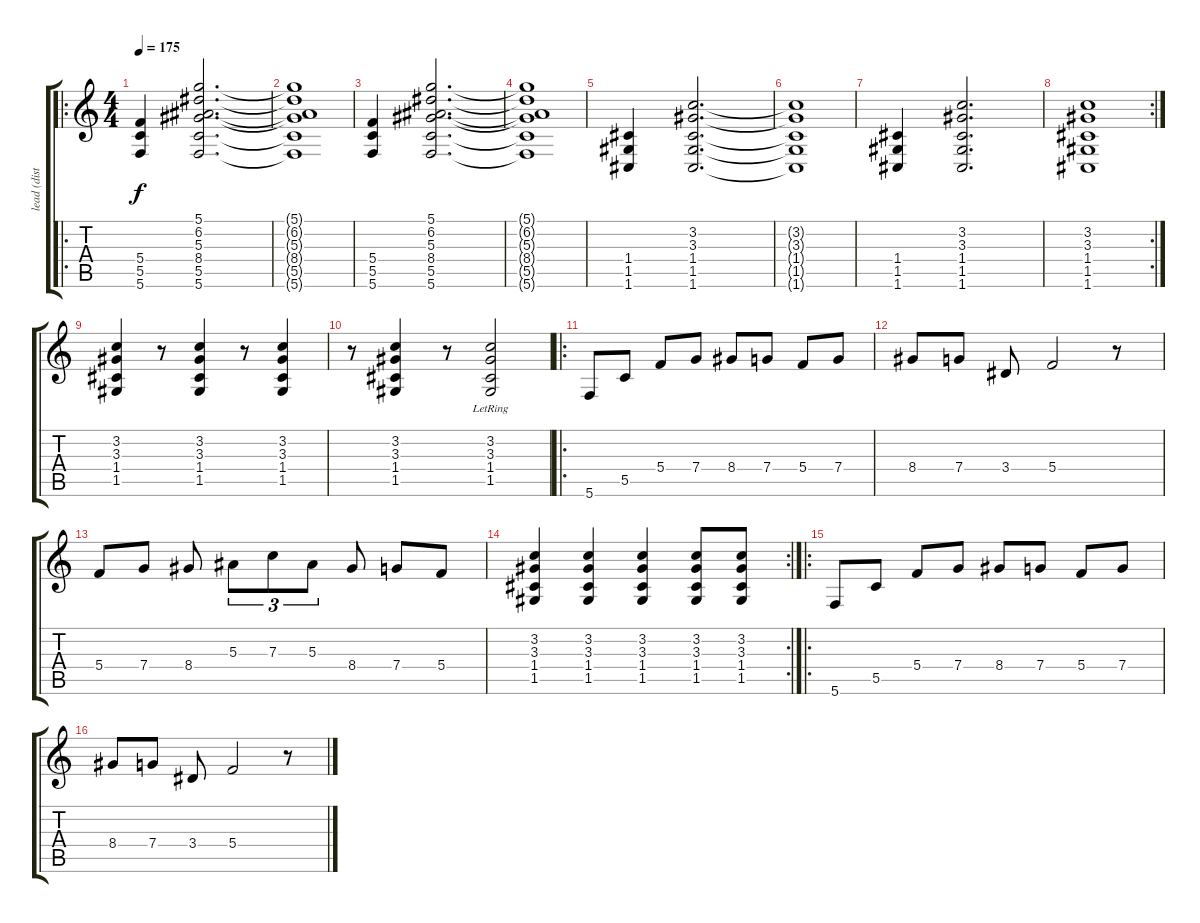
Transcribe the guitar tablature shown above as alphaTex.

\track ("lead (distortion)" "lead (dist") {instrument distortionguitar}
\staff {score tabs}
\tuning (D4 A3 F3 C3 G2 C2) {hide}
\ro
\ts (4 4)
\tempo 175
\clef g2
\ks c
(5.4 5.5 5.6).4{dy f} (5.1 6.2 5.3 8.4 5.5 5.6).2{d} |
(5.1{t} 6.2{t} 5.3{t} 8.4{t} 5.5{t} 5.6{t}).1 |
(5.4 5.5 5.6).4 (5.1 6.2 5.3 8.4 5.5 5.6).2{d} |
(5.1{t} 6.2{t} 5.3{t} 8.4{t} 5.5{t} 5.6{t}).1 |
(1.4 1.5 1.6).4 (3.2 3.3 1.4 1.5 1.6).2{d} |
(3.2{t} 3.3{t} 1.4{t} 1.5{t} 1.6{t}).1 |
(1.4 1.5 1.6).4 (3.2 3.3 1.4 1.5 1.6).2{d} |
\rc 2
(3.2 3.3 1.4 1.5 1.6).1 |
(3.2 3.3 1.4 1.5).4 r.8 (3.2 3.3 1.4 1.5).4 r.8 (3.2 3.3 1.4 1.5).4 |
r.8 (3.2 3.3 1.4 1.5).4 r.8 (3.2 3.3 1.4{lr} 1.5).2 |
\ro
5.6.8 5.5.8 5.4.8 7.4.8 8.4.8 7.4.8 5.4.8 7.4.8 |
8.4.8 7.4.8 3.4.8 5.4.2 r.8 |
5.4.8 7.4.8 8.4.8 5.3.8{tu (3 2)} 7.3.8{tu (3 2)} 5.3.8{tu (3 2)} 8.4.8 7.4.8 5.4.8 |
\rc 2
(3.2 3.3 1.4 1.5).4 (3.2 3.3 1.4 1.5).4 (3.2 3.3 1.4 1.5).4 (3.2 3.3 1.4 1.5).8 (3.2 3.3 1.4 1.5).8 |
\ro
5.6.8 5.5.8 5.4.8 7.4.8 8.4.8 7.4.8 5.4.8 7.4.8 |
8.4.8 7.4.8 3.4.8 5.4.2 r.8
